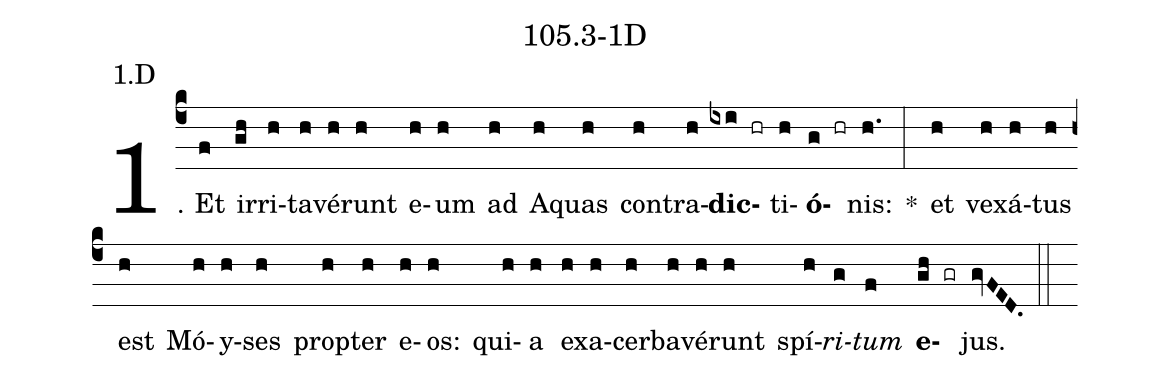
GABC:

name: 105.3-1D;
annotation: 1.D;
%%
(c4)1. Et(f) ir(gh)ri(h)ta(h)vé(h)runt(h) e(h)um(h) ad(h) A(h)quas(h) con(h)tra(h)<b>dic</b>(ixi hr)ti(h)<b>ó</b>(g hr)nis:(h.) *(:) et(h) ve(h)xá(h)tus(h) est(h) Mó(h)y(h)ses(h) prop(h)ter(h) e(h)os:(h) qui(h)a(h) ex(h)a(h)cer(h)ba(h)vé(h)runt(h) spí(h)<i>ri</i>(g)<i>tum</i>(f) <b>e</b>(gh gr)jus.(gvFED.) (::)


%E(h) u(h) o(g) u(f) a(gh) e.(gvFED.) (::)
